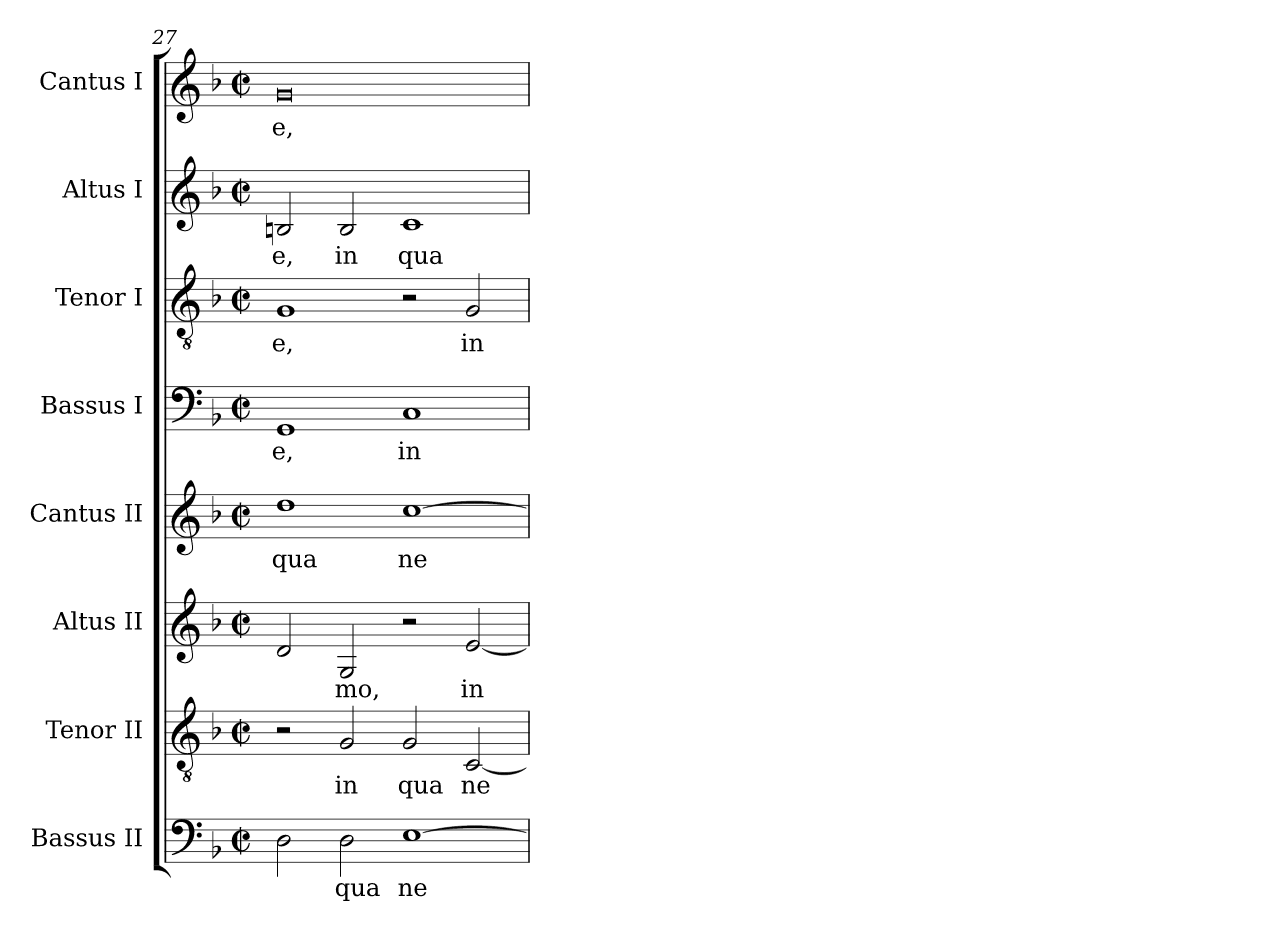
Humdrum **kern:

**kern	**text	**kern	**text	**kern	**text	**kern	**text	**kern	**text	**kern	**text	**kern	**text	**kern	**text
*part8	*part8	*part7	*part7	*part6	*part6	*part5	*part5	*part4	*part4	*part3	*part3	*part2	*part2	*part1	*part1
*staff8	*staff8	*staff7	*staff7	*staff6	*staff6	*staff5	*staff5	*staff4	*staff4	*staff3	*staff3	*staff2	*staff2	*staff1	*staff1
*I"Bassus II	*	*I"Tenor II	*	*I"Altus II	*	*I"Cantus II	*	*I"Bassus I	*	*I"Tenor I	*	*I"Altus I	*	*I"Cantus I	*
!!LO:PB:g=z
*clefF4	*	*clefGv2	*	*clefG2	*	*clefG2	*	*clefF4	*	*clefGv2	*	*clefG2	*	*clefG2	*
*k[b-]	*	*k[b-]	*	*k[b-]	*	*k[b-]	*	*k[b-]	*	*k[b-]	*	*k[b-]	*	*k[b-]	*
*F:	*	*F:	*	*F:	*	*F:	*	*F:	*	*F:	*	*F:	*	*F:	*
*M2/2	*	*M2/2	*	*M2/2	*	*M2/2	*	*M2/2	*	*M2/2	*	*M2/2	*	*M2/2	*
*met(c|)	*	*met(c|)	*	*met(c|)	*	*met(c|)	*	*met(c|)	*	*met(c|)	*	*met(c|)	*	*met(c|)	*
=27	=27	=27	=27	=27	=27	=27	=27	=27	=27	=27	=27	=27	=27	=27	=27
!	!	!	!	!	!	!	!LO:LY:b:cj	!	!LO:LY:b:cj	!	!LO:LY:b:cj	!	!LO:LY:b:cj	!	!LO:LY:b:cj
2D\	.	2r	.	2d/	.	1dd	qua	1GG	-e,	1G	e,	2Bn/	e,	0g	e,
!	!LO:LY:b:cj	!	!LO:LY:b:cj	!	!LO:LY:b:cj	!	!	!	!	!	!	!	!LO:LY:b:cj	!	!
2D\	qua	2G/	in	2G/	mo,	.	.	.	.	.	.	2B/	in	.	.
!	!LO:LY:b:cj	!	!LO:LY:b:cj	!	!	!	!LO:LY:b:cj	!	!LO:LY:b:cj	!	!	!	!LO:LY:b:cj	!	!
[>1E	ne	2G/	qua	2r	.	[>1cc	ne-	1C	in	2r	.	1c	qua	.	.
!	!	!	!LO:LY:b:cj	!	!LO:LY:b:cj	!	!	!	!	!	!LO:LY:b:cj	!	!	!	!
.	.	[<2C/	ne-	[<2e/	in	.	.	.	.	2G/	in	.	.	.	.
=	=	=	=	=	=	=	=	=	=	=	=	=	=	=	=
*-	*-	*-	*-	*-	*-	*-	*-	*-	*-	*-	*-	*-	*-	*-	*-
